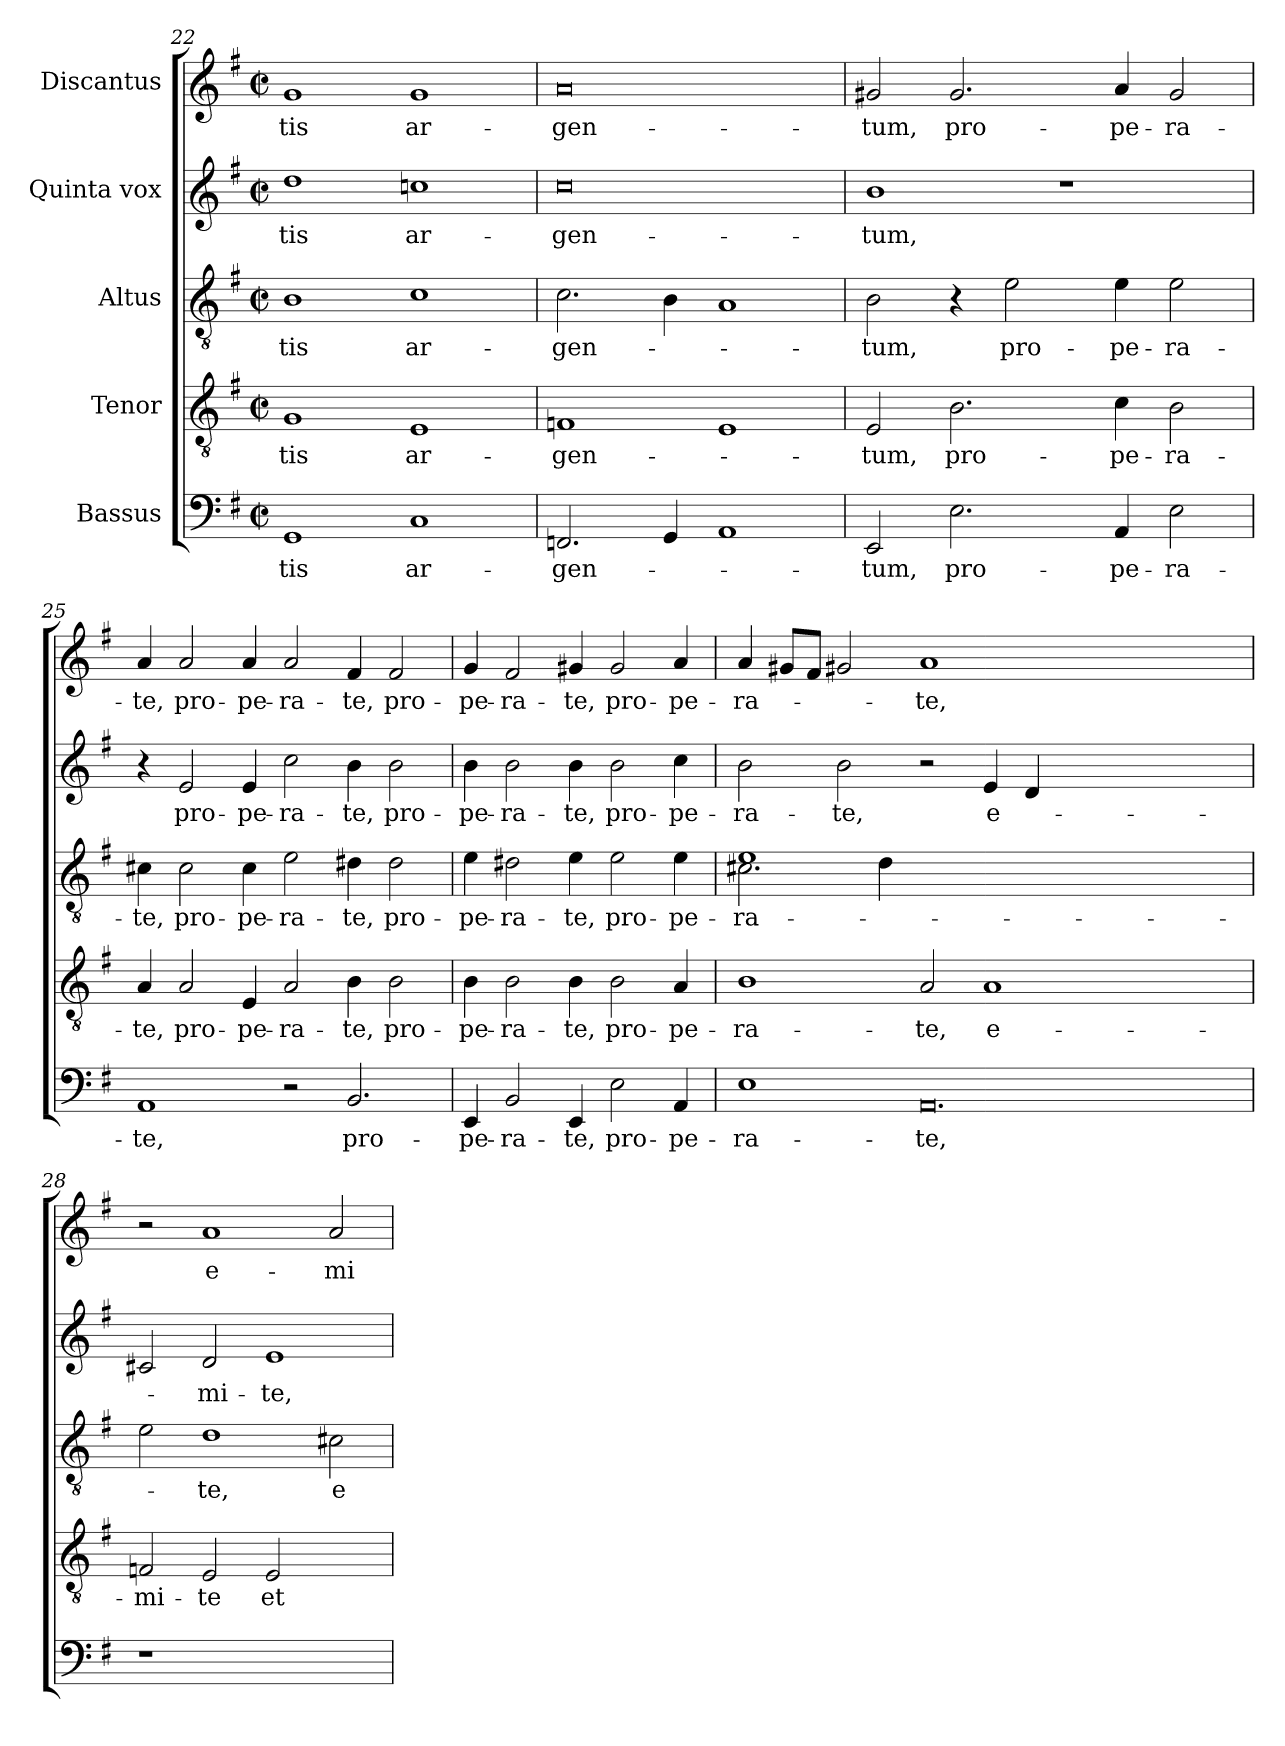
**kern	**text	**kern	**text	**kern	**text	**kern	**text	**kern	**text
*part5	*part5	*part4	*part4	*part3	*part3	*part2	*part2	*part1	*part1
*staff5	*staff5	*staff4	*staff4	*staff3	*staff3	*staff2	*staff2	*staff1	*staff1
*I"Bassus	*	*I"Tenor	*	*I"Altus	*	*I"Quinta vox	*	*I"Discantus	*
*clefF4	*	*clefGv2	*	*clefGv2	*	*clefG2	*	*clefG2	*
*k[f#]	*	*k[f#]	*	*k[f#]	*	*k[f#]	*	*k[f#]	*
*G:	*	*G:	*	*G:	*	*G:	*	*G:	*
*M2/2	*	*M2/2	*	*M2/2	*	*M2/2	*	*M2/2	*
*met(c|)	*	*met(c|)	*	*met(c|)	*	*met(c|)	*	*met(c|)	*
=22	=22	=22	=22	=22	=22	=22	=22	=22	=22
!	!LO:LY:b	!	!LO:LY:b	!	!LO:LY:b	!	!LO:LY:b	!	!LO:LY:b
1GG	-tis	1G	-tis	1B	-tis	1dd	-tis	1g	-tis
!	!LO:LY:b	!	!LO:LY:b	!	!LO:LY:b	!	!LO:LY:b	!	!LO:LY:b
1C	ar-	1E	ar-	1c	ar-	1ccn	ar-	1g	ar-
!!LO:PB:g=z
=23	=23	=23	=23	=23	=23	=23	=23	=23	=23
!	!LO:LY:b	!	!LO:LY:b	!	!LO:LY:b	!	!LO:LY:b	!	!LO:LY:b
2.FFn/	-gen-	1Fn	-gen-	2.c\	-gen-	0cc	-gen-	0a	-gen-
4GG/	.	.	.	4B\	.	.	.	.	.
1AA	.	1E	.	1A	.	.	.	.	.
=24	=24	=24	=24	=24	=24	=24	=24	=24	=24
!	!LO:LY:b	!	!LO:LY:b	!	!LO:LY:b	!	!LO:LY:b	!	!LO:LY:b
2EE/	-tum,	2E/	-tum,	2B\	-tum,	1b	-tum,	2g#X/	-tum,
!	!LO:LY:b	!	!LO:LY:b	!	!	!	!	!	!LO:LY:b
2.E\	pro-	2.B\	pro-	4r	.	.	.	2.g#/	pro-
!	!	!	!	!	!LO:LY:b	!	!	!	!
.	.	.	.	2e\	pro-	.	.	.	.
.	.	.	.	.	.	1r	.	.	.
!	!LO:LY:b	!	!LO:LY:b	!	!LO:LY:b	!	!	!	!LO:LY:b
4AA/	-pe-	4c\	-pe-	4e\	-pe-	.	.	4a/	-pe-
!	!LO:LY:b	!	!LO:LY:b	!	!LO:LY:b	!	!	!	!LO:LY:b
2E\	-ra-	2B\	-ra-	2e\	-ra-	.	.	2g#/	-ra-
=25	=25	=25	=25	=25	=25	=25	=25	=25	=25
!	!LO:LY:b	!	!LO:LY:b	!	!LO:LY:b	!	!	!	!LO:LY:b
1AA	-te,	4A/	-te,	4c#X\	-te,	4r	.	4a/	-te,
!	!	!	!LO:LY:b	!	!LO:LY:b	!	!LO:LY:b	!	!LO:LY:b
.	.	2A/	pro-	2c#\	pro-	2e/	pro-	2a/	pro-
!	!	!	!LO:LY:b	!	!LO:LY:b	!	!LO:LY:b	!	!LO:LY:b
.	.	4E/	-pe-	4c#\	-pe-	4e/	-pe-	4a/	-pe-
!	!	!	!LO:LY:b	!	!LO:LY:b	!	!LO:LY:b	!	!LO:LY:b
2r	.	2A/	-ra-	2e\	-ra-	2cc\	-ra-	2a/	-ra-
!	!LO:LY:b	!	!LO:LY:b	!	!LO:LY:b	!	!LO:LY:b	!	!LO:LY:b
2.BB/	pro-	4B\	-te,	4d#X\	-te,	4b\	-te,	4f#/	-te,
!	!	!	!LO:LY:b	!	!LO:LY:b	!	!LO:LY:b	!	!LO:LY:b
.	.	2B\	pro-	2d#\	pro-	2b\	pro-	2f#/	pro-
=26	=26	=26	=26	=26	=26	=26	=26	=26	=26
!	!LO:LY:b	!	!LO:LY:b	!	!LO:LY:b	!	!LO:LY:b	!	!LO:LY:b
4EE/	-pe-	4B\	-pe-	4e\	-pe-	4b\	-pe-	4g/	-pe-
!	!LO:LY:b	!	!LO:LY:b	!	!LO:LY:b	!	!LO:LY:b	!	!LO:LY:b
2BB/	-ra-	2B\	-ra-	2d#X\	-ra-	2b\	-ra-	2f#/	-ra-
!	!LO:LY:b	!	!LO:LY:b	!	!LO:LY:b	!	!LO:LY:b	!	!LO:LY:b
4EE/	-te,	4B\	-te,	4e\	-te,	4b\	-te,	4g#X/	-te,
!	!LO:LY:b	!	!LO:LY:b	!	!LO:LY:b	!	!LO:LY:b	!	!LO:LY:b
2E\	pro-	2B\	pro-	2e\	pro-	2b\	pro-	2g#/	pro-
!	!LO:LY:b	!	!LO:LY:b	!	!LO:LY:b	!	!LO:LY:b	!	!LO:LY:b
4AA/	-pe-	4A/	-pe-	4e\	-pe-	4cc\	-pe-	4a/	-pe-
!!LO:LB:g=z
=27	=27	=27	=27	=27	=27	=27	=27	=27	=27
!	!LO:LY:b	!	!LO:LY:b	!	!LO:LY:b	!	!LO:LY:b	!	!LO:LY:b
*	*	*	*	*^	*	*	*	*	*
1E	-ra-	1B	-ra-	1e	2.c#X\	-ra-	2b\	-ra-	4a/	-ra-
.	.	.	.	.	.	.	.	.	8g#/L	.
.	.	.	.	.	.	.	.	.	8f#/J	.
!	!	!	!	!	!	!	!	!LO:LY:b	!	!
.	.	.	.	.	.	.	2b\	-te,	2g#X/	.
.	.	.	.	.	4d\	.	.	.	.	.
!	!LO:LY:b	!	!LO:LY:b	!	!	!	!	!	!	!LO:LY:b
0.AA	-te,	2A/	-te,	0.ryy	0.ryy	.	2r	.	1a	-te,
!	!	!	!LO:LY:b	!	!	!	!	!LO:LY:b	!	!
.	.	1A	e-	.	.	.	4e/	e-	.	.
.	.	.	.	.	.	.	4d/	.	.	.
.	.	.	.	.	.	.	0ryy	.	0ryy	.
.	.	1.ryy	.	.	.	.	.	.	.	.
*	*	*	*	*v	*v	*	*	*	*	*
=28	=28	=28	=28	=28	=28	=28	=28	=28	=28
!	!	!	!LO:LY:b	!	!	!	!	!	!
1r	.	2Fn/	-mi-	2e\	.	2c#X/	.	2r	.
!	!	!	!LO:LY:b	!	!LO:LY:b	!	!LO:LY:b	!	!LO:LY:b
.	.	2E/	-te	1d	-te,	2d/	-mi-	1a	e-
!	!	!	!LO:LY:b	!	!	!	!LO:LY:b	!	!
1ryy	.	2E/	et	.	.	1e	-te,	.	.
!	!	!	!	!	!LO:LY:b	!	!	!	!LO:LY:b
.	.	2ryy	.	2c#X\	e-	.	.	2a/	-mi-
=	=	=	=	=	=	=	=	=	=
*-	*-	*-	*-	*-	*-	*-	*-	*-	*-
